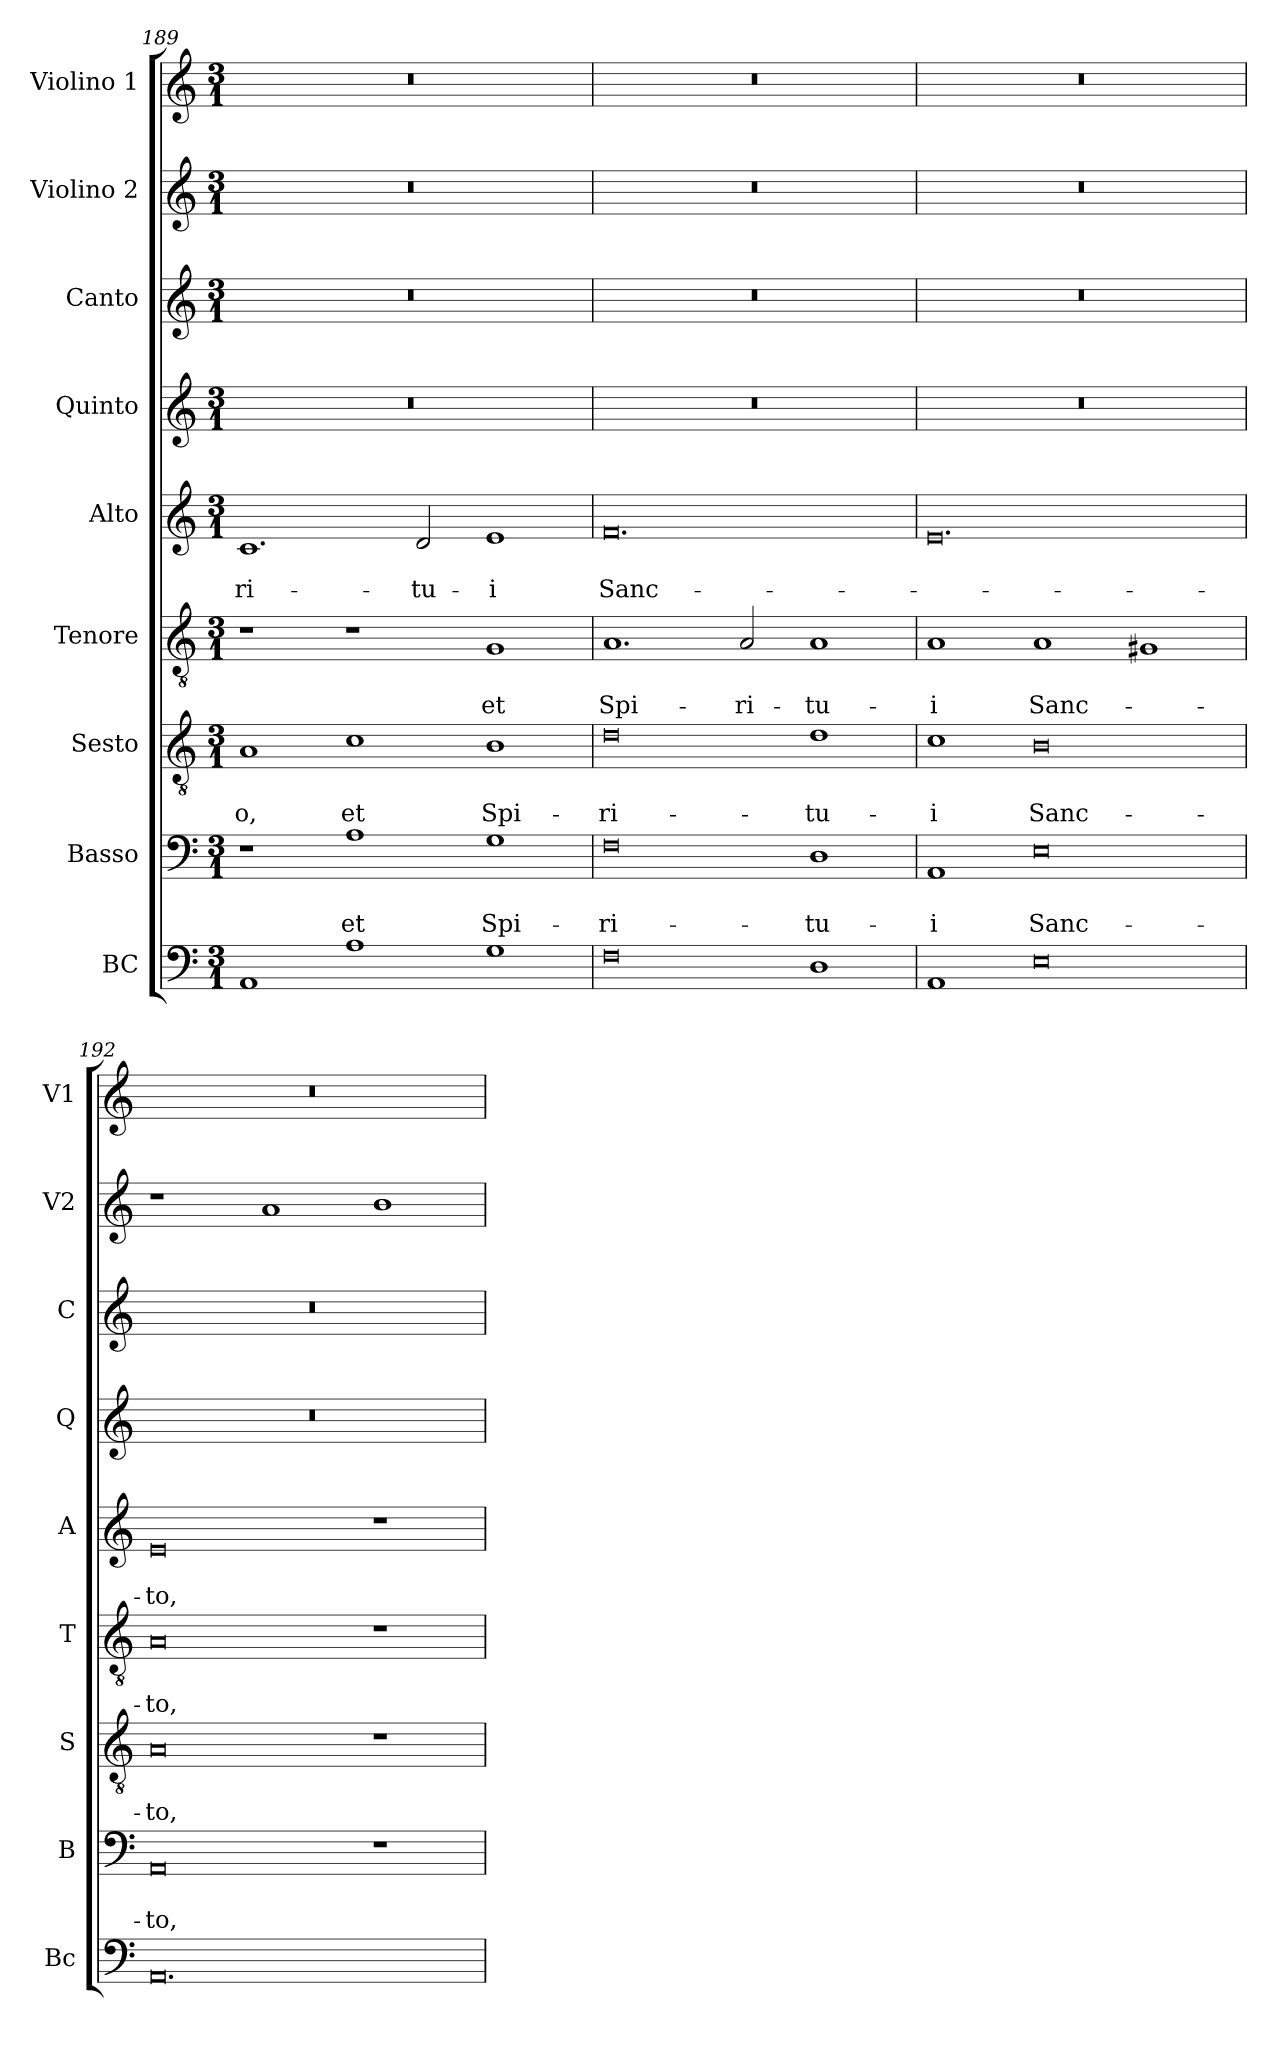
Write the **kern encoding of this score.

**kern	**kern	**text	**text	**kern	**text	**text	**kern	**text	**text	**kern	**text	**text	**kern	**kern	**kern	**kern
*part9	*part8	*part8	*part8	*part7	*part7	*part7	*part6	*part6	*part6	*part5	*part5	*part5	*part4	*part3	*part2	*part1
*staff9	*staff8	*staff8	*staff8	*staff7	*staff7	*staff7	*staff6	*staff6	*staff6	*staff5	*staff5	*staff5	*staff4	*staff3	*staff2	*staff1
*I"BC	*I"Basso	*	*	*I"Sesto	*	*	*I"Tenore	*	*	*I"Alto	*	*	*I"Quinto	*I"Canto	*I"Violino 2	*I"Violino 1
*I'Bc	*I'B	*	*	*I'S	*	*	*I'T	*	*	*I'A	*	*	*I'Q	*I'C	*I'V2	*I'V1
*clefF4	*clefF4	*	*	*clefGv2	*	*	*clefGv2	*	*	*clefG2	*	*	*clefG2	*clefG2	*clefG2	*clefG2
*k[]	*k[]	*	*	*k[]	*	*	*k[]	*	*	*k[]	*	*	*k[]	*k[]	*k[]	*k[]
*C:	*C:	*	*	*C:	*	*	*C:	*	*	*C:	*	*	*C:	*C:	*C:	*C:
*M3/1	*M3/1	*	*	*M3/1	*	*	*M3/1	*	*	*M3/1	*	*	*M3/1	*M3/1	*M3/1	*M3/1
=189	=189	=189	=189	=189	=189	=189	=189	=189	=189	=189	=189	=189	=189	=189	=189	=189
!	!	!	!	!	!	!LO:LY:b	!	!	!	!	!	!LO:LY:b	!	!	!	!
1AA	1r	.	.	1A	.	-o,	1r	.	.	1.c	.	-ri-	0.r	0.r	0.r	0.r
!	!	!	!LO:LY:b	!	!	!LO:LY:b	!	!	!	!	!	!	!	!	!	!
1A	1A	.	et	1c	.	et	1r	.	.	.	.	.	.	.	.	.
!	!	!	!	!	!	!	!	!	!	!	!	!LO:LY:b	!	!	!	!
.	.	.	.	.	.	.	.	.	.	2d/	.	-tu-	.	.	.	.
!	!	!	!LO:LY:b	!	!	!LO:LY:b	!	!	!LO:LY:b	!	!	!LO:LY:b	!	!	!	!
1G	1G	.	Spi-	1B	.	Spi-	1G	.	et	1e	.	-i	.	.	.	.
=190	=190	=190	=190	=190	=190	=190	=190	=190	=190	=190	=190	=190	=190	=190	=190	=190
!	!	!	!LO:LY:b	!	!	!LO:LY:b	!	!	!LO:LY:b	!	!	!LO:LY:b	!	!	!	!
0F	0F	.	-ri-	0d	.	-ri-	1.A	.	Spi-	0.f	.	Sanc-	0.r	0.r	0.r	0.r
!	!	!	!	!	!	!	!	!	!LO:LY:b	!	!	!	!	!	!	!
.	.	.	.	.	.	.	2A/	.	-ri-	.	.	.	.	.	.	.
!	!	!	!LO:LY:b	!	!	!LO:LY:b	!	!	!LO:LY:b	!	!	!	!	!	!	!
1D	1D	.	-tu-	1d	.	-tu-	1A	.	-tu-	.	.	.	.	.	.	.
=191	=191	=191	=191	=191	=191	=191	=191	=191	=191	=191	=191	=191	=191	=191	=191	=191
!	!	!	!LO:LY:b	!	!	!LO:LY:b	!	!	!LO:LY:b	!	!	!	!	!	!	!
1AA	1AA	.	-i	1c	.	-i	1A	.	-i	0.e	.	.	0.r	0.r	0.r	0.r
!	!	!	!LO:LY:b	!	!	!LO:LY:b	!	!	!LO:LY:b	!	!	!	!	!	!	!
0E	0E	.	Sanc-	0B	.	Sanc-	1A	.	Sanc-	.	.	.	.	.	.	.
.	.	.	.	.	.	.	1G#X	.	.	.	.	.	.	.	.	.
=192	=192	=192	=192	=192	=192	=192	=192	=192	=192	=192	=192	=192	=192	=192	=192	=192
!	!	!	!LO:LY:b	!	!	!LO:LY:b	!	!	!LO:LY:b	!	!	!LO:LY:b	!	!	!	!
0.AA	0AA	.	-to,	0A	.	-to,	0A	.	-to,	0e	.	-to,	0.r	0.r	1r	0.r
.	.	.	.	.	.	.	.	.	.	.	.	.	.	.	1a	.
.	1r	.	.	1r	.	.	1r	.	.	1r	.	.	.	.	1b	.
=	=	=	=	=	=	=	=	=	=	=	=	=	=	=	=	=
*-	*-	*-	*-	*-	*-	*-	*-	*-	*-	*-	*-	*-	*-	*-	*-	*-
